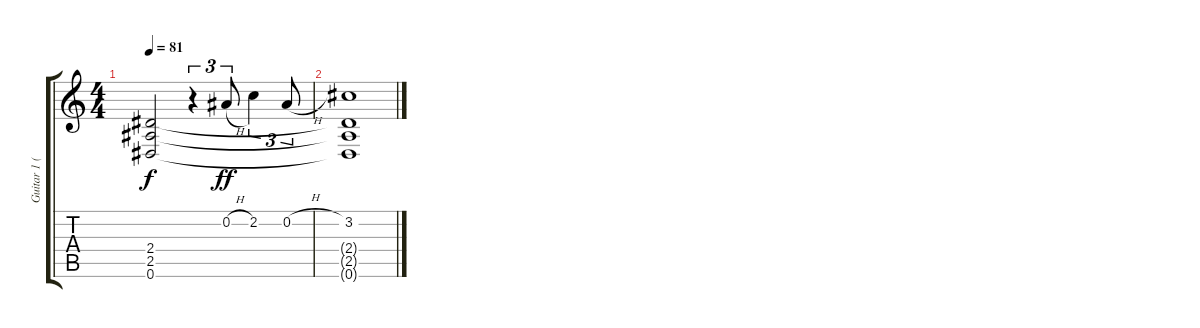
\track ("Guitar 1 (Slash)" "Guitar 1 (") {instrument overdrivenguitar}
\staff {score tabs}
\tuning (Eb4 Bb3 Gb3 Db3 Ab2 Eb2) {hide}
\ts (4 4)
\tempo 81
\clef g2
\ks c
(2.4{t} 2.5{t} 0.6{t}).2{dy f} r.4{tu (3 2)} 0.2{h}.8{tu (3 2) dy ff} 2.2.4{tu (3 2)} 0.2{h}.8{tu (3 2)} |
(3.2 2.4{t} 2.5{t} 0.6{t}).1{volume 0}
